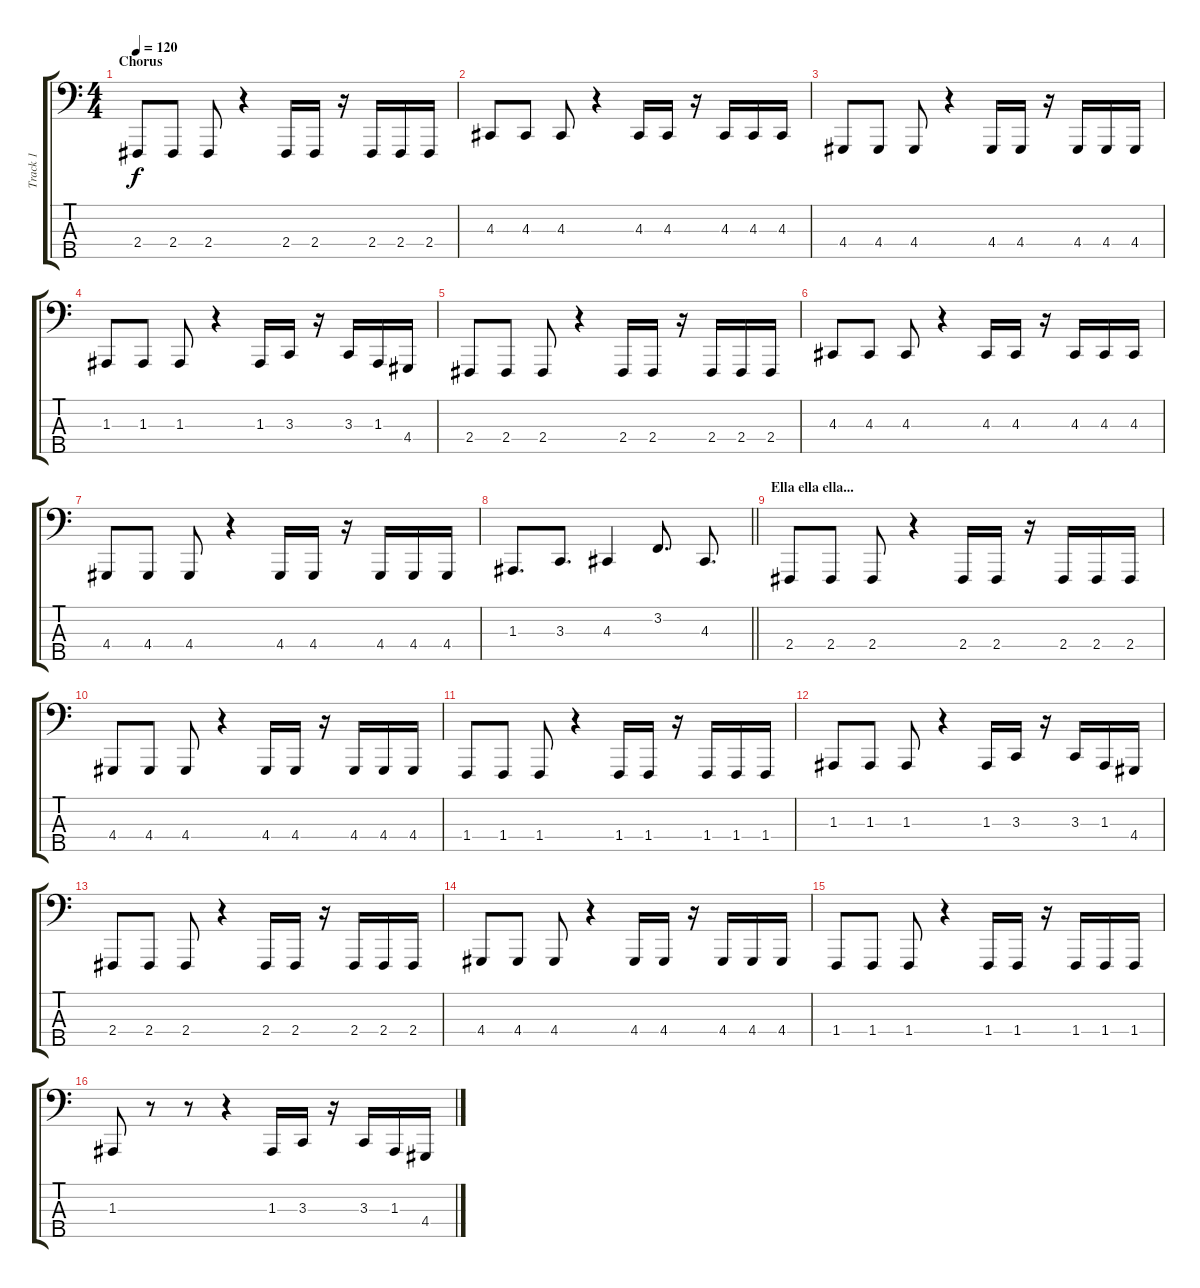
\track ("Track 1" "Track 1") {instrument lead8bassandlead}
\staff {score tabs}
\tuning (G2 D2 A1 E1 B0) {hide}
\ts (4 4)
\section ("" "Chorus")
\tempo 120
\clef f4
\ks c
2.4.8{dy f} 2.4.8 2.4.8 r.4 2.4.16 2.4.16 r.16 2.4.16 2.4.16 2.4.16 |
4.3.8 4.3.8 4.3.8 r.4 4.3.16 4.3.16 r.16 4.3.16 4.3.16 4.3.16 |
4.4.8 4.4.8 4.4.8 r.4 4.4.16 4.4.16 r.16 4.4.16 4.4.16 4.4.16 |
1.3.8 1.3.8 1.3.8 r.4 1.3.16 3.3.16 r.16 3.3.16 1.3.16 4.4.16 |
2.4.8 2.4.8 2.4.8 r.4 2.4.16 2.4.16 r.16 2.4.16 2.4.16 2.4.16 |
4.3.8 4.3.8 4.3.8 r.4 4.3.16 4.3.16 r.16 4.3.16 4.3.16 4.3.16 |
4.4.8 4.4.8 4.4.8 r.4 4.4.16 4.4.16 r.16 4.4.16 4.4.16 4.4.16 |
\barLineRight lightlight
1.3.8{d} 3.3.8{d} 4.3.4 3.2.8{d} 4.3.8{d} |
\section ("" "Ella ella ella...")
2.4.8 2.4.8 2.4.8 r.4 2.4.16 2.4.16 r.16 2.4.16 2.4.16 2.4.16 |
4.4.8 4.4.8 4.4.8 r.4 4.4.16 4.4.16 r.16 4.4.16 4.4.16 4.4.16 |
1.4.8 1.4.8 1.4.8 r.4 1.4.16 1.4.16 r.16 1.4.16 1.4.16 1.4.16 |
1.3.8 1.3.8 1.3.8 r.4 1.3.16 3.3.16 r.16 3.3.16 1.3.16 4.4.16 |
2.4.8 2.4.8 2.4.8 r.4 2.4.16 2.4.16 r.16 2.4.16 2.4.16 2.4.16 |
4.4.8 4.4.8 4.4.8 r.4 4.4.16 4.4.16 r.16 4.4.16 4.4.16 4.4.16 |
1.4.8 1.4.8 1.4.8 r.4 1.4.16 1.4.16 r.16 1.4.16 1.4.16 1.4.16 |
1.3.8 r.8 r.8 r.4 1.3.16 3.3.16 r.16 3.3.16 1.3.16 4.4.16
